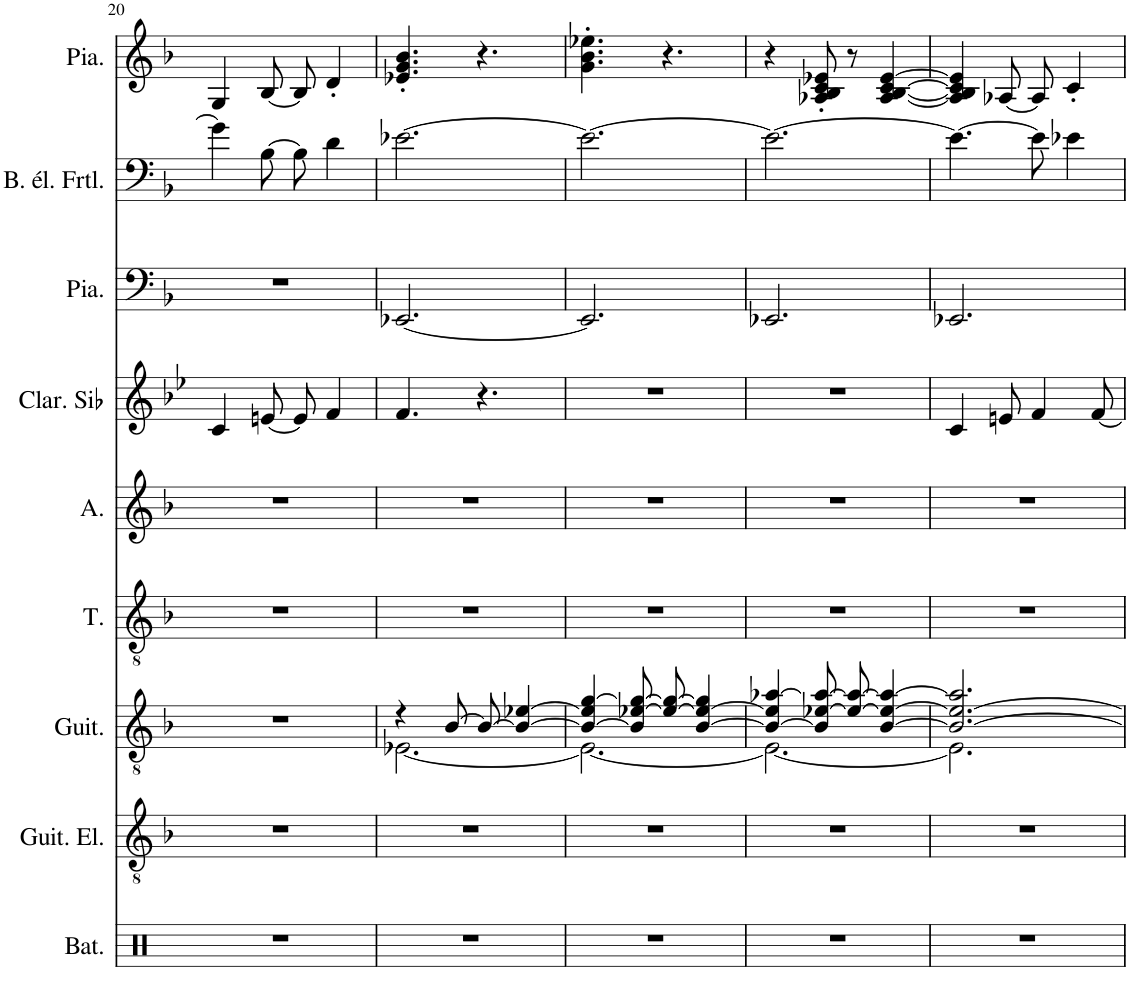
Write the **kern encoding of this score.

**kern	**kern	**kern	**kern	**kern	**kern	**kern	**kern	**kern
*part9	*part8	*part7	*part6	*part5	*part4	*part3	*part2	*part1
*staff9	*staff8	*staff7	*staff6	*staff5	*staff4	*staff3	*staff2	*staff1
*I"Batterie, Drums	*I"Guitare électrique, Overdriven Guitar	*I"Guitare classique	*I"Ténor, Choir Aahs	*I"Alto, Choir Aahs	*I"Clarinette en Sib	*I"Piano, Acoustic Grand Piano	*I"Basse électrique fretless, Fretless Bass	*I"Piano, Acoustic Grand Piano
*I'Bat.	*I'Guit. El.	*I'Guit.	*I'T.	*I'A.	*I'Clar. Sib	*I'Pia.	*I'B. él. Frtl.	*I'Pia.
!!LO:PB:g=z
*clefX	*clefGv2	*clefGv2	*clefGv2	*clefG2	*clefG2	*clefF4	*clefF4	*clefG2
*	*	*	*	*	*Trd1c2	*	*Trd7c12	*
*k[]	*k[b-]	*k[b-]	*k[b-]	*k[b-]	*k[b-e-]	*k[b-]	*k[b-]	*k[b-]
*M6/8	*M6/8	*M6/8	*M6/8	*M6/8	*M6/8	*M6/8	*M6/8	*M6/8
=20	=20	=20	=20	=20	=20	=20	=20	=20
2.r	2.r	2.r	2.r	2.r	4c/	2.r	4g\]	4G/
.	.	.	.	.	[8en/	.	[8B-\	[8B-/
.	.	.	.	.	8e/]	.	8B-\]	8B-/]
.	.	.	.	.	4f/	.	4d\	4d'/
=21	=21	=21	=21	=21	=21	=21	=21	=21
*	*	*^	*	*	*	*	*	*
2.r	2.r	4r	[2.E-X\	2.r	2.r	4.f/	[2.EE-X/	[2.e-X\	4.e-X/' 4.g/' 4.b-/'
.	.	[8B-/	.	.	.	.	.	.	.
.	.	8B-/_	.	.	.	4.r	.	.	4.r
.	.	4B-/_ [4e-X/	.	.	.	.	.	.	.
=22	=22	=22	=22	=22	=22	=22	=22	=22	=22
2.r	2.r	4B-/_ 4e-/] [4g/	2.E-\_	2.r	2.r	2.r	2.EE-/]	2.e-\_	4.g\' 4.b-\' 4.ee-X\'
.	.	8B-/] [8e-X/ 8g/_	.	.	.	.	.	.	.
.	.	8e-/_ 8g/_	.	.	.	.	.	.	4.r
.	.	[4B-/ 4e-/_ 4g/]	.	.	.	.	.	.	.
=23	=23	=23	=23	=23	=23	=23	=23	=23	=23
2.r	2.r	4B-/_ 4e-/] [4a-X/	2.E-\_	2.r	2.r	2.r	2.EE-X/	2.e-\_	4r
.	.	8B-/] [8e-X/ 8a-/_	.	.	.	.	.	.	8A-X/' 8B-/' 8c/' 8e-X/'
.	.	8e-/_ 8a-/_	.	.	.	.	.	.	8r
.	.	[4B-/ 4e-/_ 4a-/_	.	.	.	.	.	.	[4A-/ [4B-/ [4c/ [4e-/
=24	=24	=24	=24	=24	=24	=24	=24	=24	=24
2.r	2.r	2.B-/_ 2.e-/_ 2.a-/]	2.E-\]	2.r	2.r	4c/	2.EE-X/	4.e-\_	4A-/] 4B-/] 4c/] 4e-/]
.	.	.	.	.	.	8en/	.	.	[8A-X/
.	.	.	.	.	.	4f/	.	8e-\]	8A-/]
.	.	.	.	.	.	.	.	4e-X\	4c'/
.	.	.	.	.	.	[8f/	.	.	.
*	*	*v	*v	*	*	*	*	*	*
=	=	=	=	=	=	=	=	=
*-	*-	*-	*-	*-	*-	*-	*-	*-
